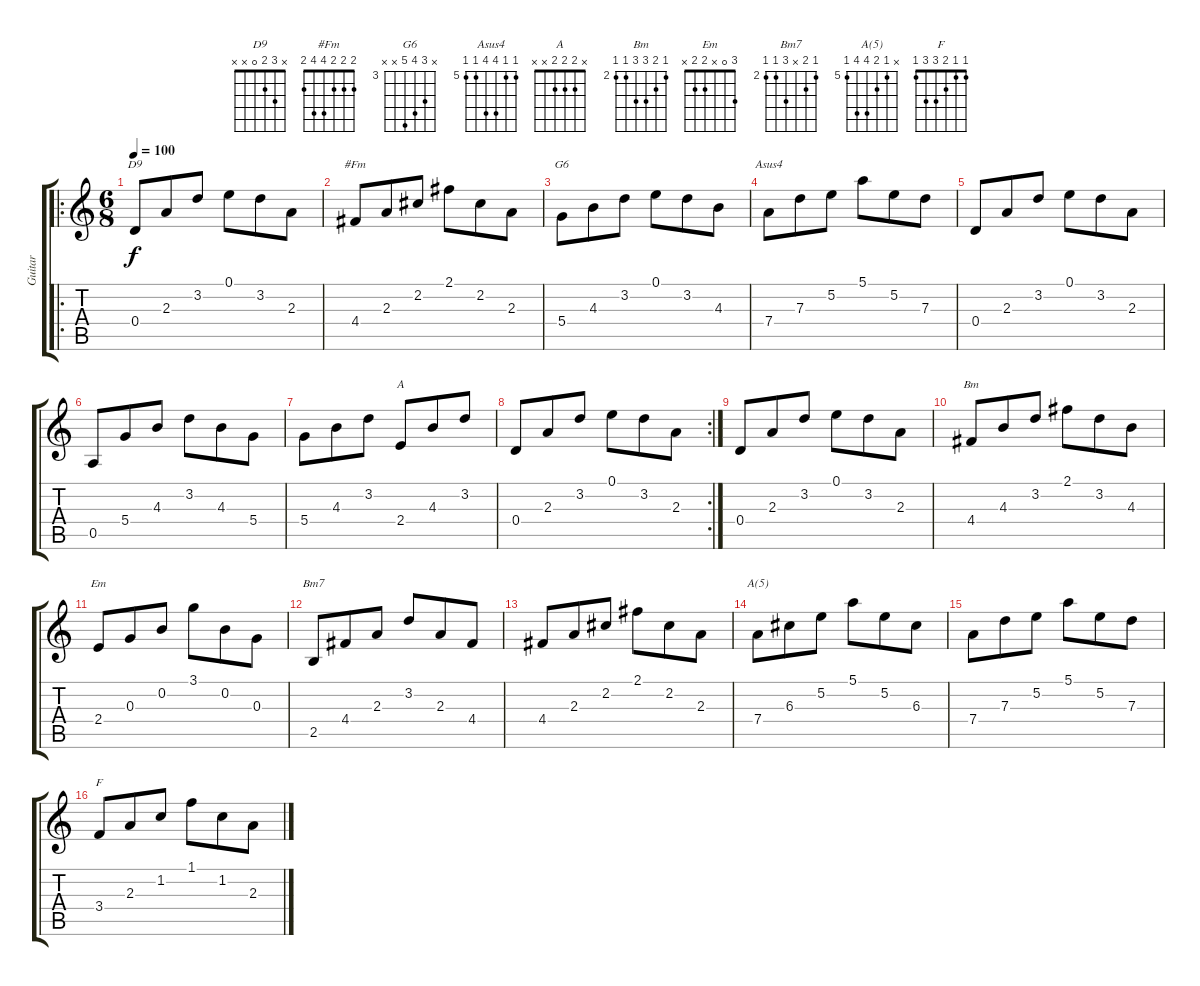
\track ("Guitar" "Guitar") {instrument acousticguitarsteel}
\staff {score tabs}
\tuning (E4 B3 G3 D3 A2 E2) {hide}
\chord ("D9" x 3 2 0 x x)
\chord ("#Fm" 2 2 2 4 4 2)
\chord ("G6" x 5 6 7 x x) {firstfret 3}
\chord ("Asus4" 5 5 8 8 5 5) {firstfret 5}
\chord ("A" x 2 2 2 x x)
\chord ("Bm" 2 3 4 4 2 2) {firstfret 2}
\chord ("Em" 3 0 x 2 2 x)
\chord ("Bm7" 2 3 x 4 2 2) {firstfret 2}
\chord ("A(5)" x 5 6 8 8 5) {firstfret 5}
\chord ("F" 1 1 2 3 3 1)
\ro
\ts (6 8)
\tempo 100
\clef g2
\ks c
0.4.8{ch "D9" dy f} 2.3.8 3.2.8 0.1.8 3.2.8 2.3.8 |
4.4.8{ch "#Fm"} 2.3.8 2.2.8 2.1.8 2.2.8 2.3.8 |
5.4.8{ch "G6"} 4.3.8 3.2.8 0.1.8 3.2.8 4.3.8 |
7.4.8{ch "Asus4"} 7.3.8 5.2.8 5.1.8 5.2.8 7.3.8 |
0.4.8 2.3.8 3.2.8 0.1.8 3.2.8 2.3.8 |
0.5.8 5.4.8 4.3.8 3.2.8 4.3.8 5.4.8 |
5.4.8 4.3.8 3.2.8 2.4.8{ch "A"} 4.3.8 3.2.8 |
\rc 2
0.4.8 2.3.8 3.2.8 0.1.8 3.2.8 2.3.8 |
0.4.8 2.3.8 3.2.8 0.1.8 3.2.8 2.3.8 |
4.4.8{ch "Bm"} 4.3.8 3.2.8 2.1.8 3.2.8 4.3.8 |
2.4.8{ch "Em"} 0.3.8 0.2.8 3.1.8 0.2.8 0.3.8 |
2.5.8{ch "Bm7"} 4.4.8 2.3.8 3.2.8 2.3.8 4.4.8 |
4.4.8 2.3.8 2.2.8 2.1.8 2.2.8 2.3.8 |
7.4.8{ch "A(5)"} 6.3.8 5.2.8 5.1.8 5.2.8 6.3.8 |
7.4.8 7.3.8 5.2.8 5.1.8 5.2.8 7.3.8 |
3.4.8{ch "F"} 2.3.8 1.2.8 1.1.8 1.2.8 2.3.8
